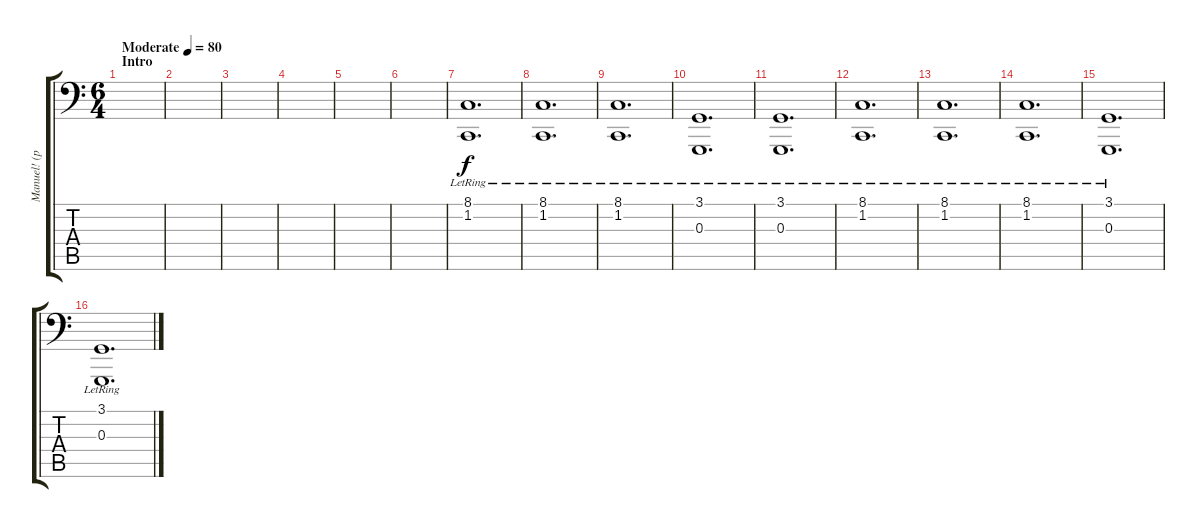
\track ("Manuel! (pero lo haces en guitarra no má" "Manuel! (p") {instrument acousticgrandpiano}
\staff {score tabs}
\tuning (E2 B1 G1 D2 A1 E1) {hide}
\ts (6 4)
\section ("" "Intro")
\tempo (80 "Moderate")
\clef f4
\ks c
|
|
|
|
|
|
(8.1{lr} 1.2{lr}).1{d} |
(8.1{lr} 1.2{lr}).1{d} |
(8.1{lr} 1.2{lr}).1{d} |
(3.1{lr} 0.3{lr}).1{d} |
(3.1{lr} 0.3{lr}).1{d} |
(8.1{lr} 1.2{lr}).1{d} |
(8.1{lr} 1.2{lr}).1{d} |
(8.1{lr} 1.2{lr}).1{d} |
(3.1{lr} 0.3{lr}).1{d} |
(3.1{lr} 0.3{lr}).1{d}
